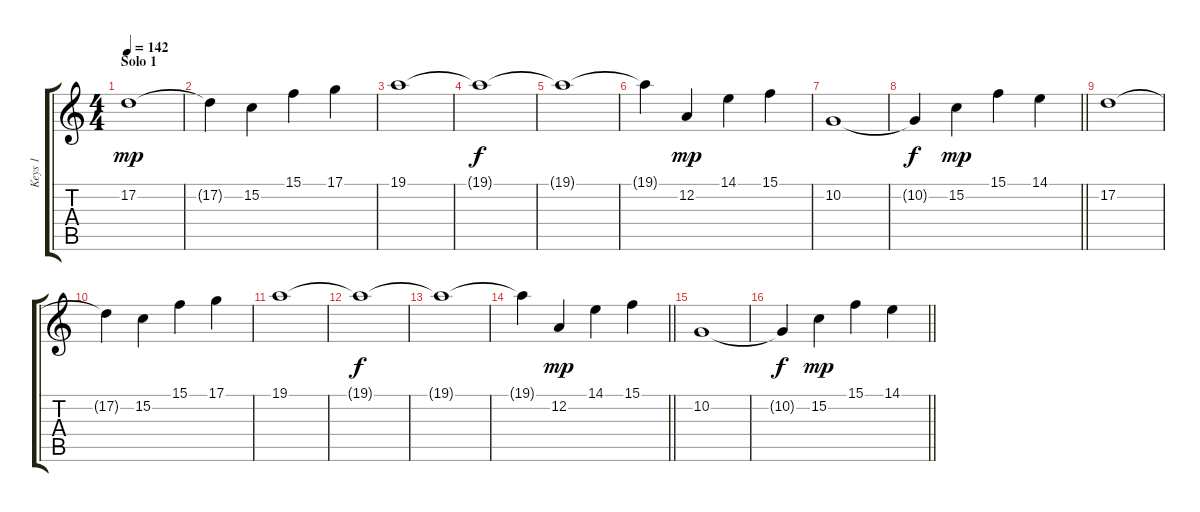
\track ("Keys 1" "Keys 1") {instrument pad4choir}
\staff {score tabs}
\tuning (D4 A3 F3 C3 G2 D2) {hide}
\ts (4 4)
\section ("" "Solo 1")
\tempo 142
\clef g2
\ks c
17.2.1{dy mp} |
17.2{t}.4 15.2.4 15.1.4 17.1.4 |
19.1.1 |
19.1{t}.1{dy f} |
19.1{t}.1 |
19.1{t}.4 12.2.4{dy mp} 14.1.4 15.1.4 |
10.2.1 |
\barLineRight lightlight
10.2{t}.4{dy f} 15.2.4{dy mp} 15.1.4 14.1.4 |
17.2.1 |
17.2{t}.4 15.2.4 15.1.4 17.1.4 |
19.1.1 |
19.1{t}.1{dy f} |
19.1{t}.1 |
\barLineRight lightlight
19.1{t}.4 12.2.4{dy mp} 14.1.4 15.1.4 |
10.2.1 |
\barLineRight lightlight
10.2{t}.4{dy f} 15.2.4{dy mp} 15.1.4 14.1.4
